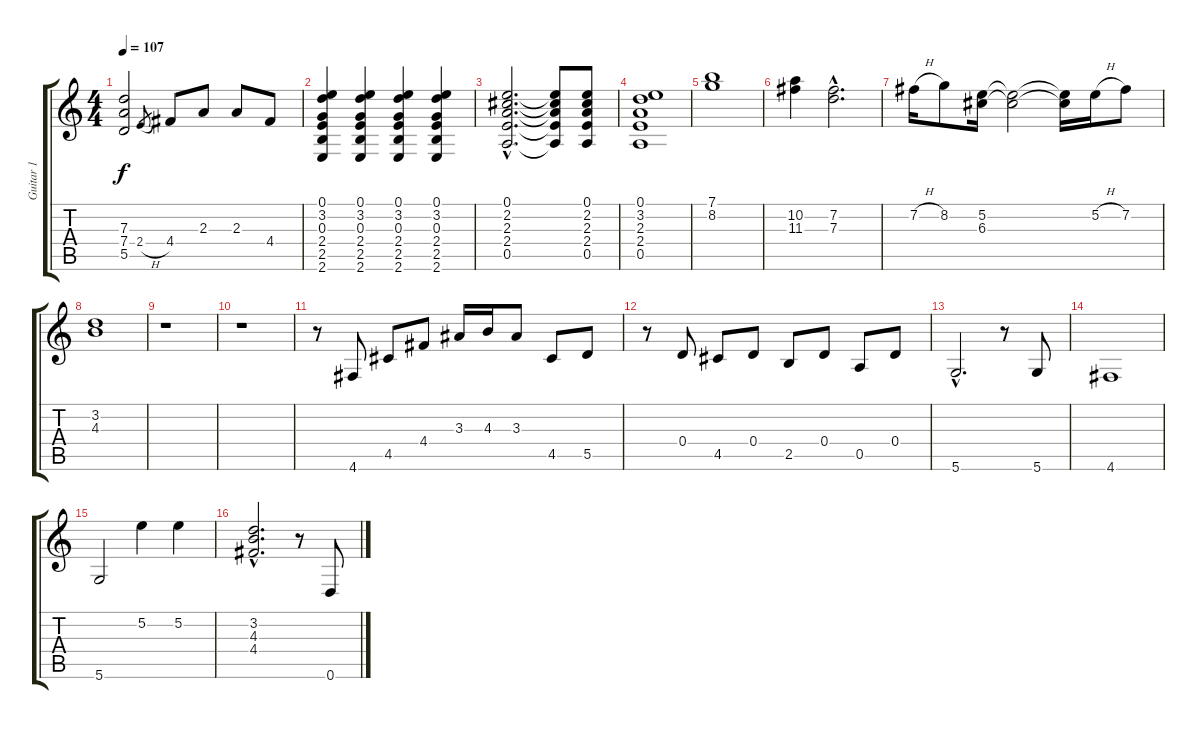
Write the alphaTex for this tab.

\track ("Guitar 1" "Guitar 1") {instrument electricguitarclean}
\staff {score tabs}
\tuning (E4 B3 G3 D3 A2 D2) {hide}
\ts (4 4)
\tempo 107
\clef g2
\ks c
(7.3 7.4 5.5).2{dy f} 2.4{h}.8{gr} 4.4.8 2.3.8 2.3.8 4.4.8 |
(0.1 3.2 0.3 2.4 2.5 2.6).4 (0.1 3.2 0.3 2.4 2.5 2.6).4 (0.1 3.2 0.3 2.4 2.5 2.6).4 (0.1 3.2 0.3 2.4 2.5 2.6).4 |
(0.1{hac} 2.2{hac} 2.3{hac} 2.4{hac} 0.5{hac}).2{d} (0.1{t} 2.2{t} 2.3{t} 2.4{t} 0.5{t}).8 (0.1 2.2 2.3 2.4 0.5).8 |
(0.1 3.2 2.3 2.4 0.5).1 |
(7.1 8.2).1 |
(10.2 11.3).4 (7.2{hac} 7.3{hac}).2{d} |
7.2{h}.16 8.2.8 (5.2 6.3).16 (5.2{t} 6.3{t}).2 (5.2{t} 6.3{t}).16 5.2{h}.16 7.2.8 |
(3.2 4.3).1 |
r.1 |
r.1 |
r.8 4.6.8 4.5.8 4.4.8 3.3.16 4.3.16 3.3.8 4.5.8 5.5.8 |
r.8 0.4.8 4.5.8 0.4.8 2.5.8 0.4.8 0.5.8 0.4.8 |
5.6{hac}.2{d} r.8 5.6.8 |
4.6.1 |
5.6.2 5.2.4 5.2.4 |
(3.2{hac} 4.3{hac} 4.4{hac}).2{d} r.8 0.6.8
